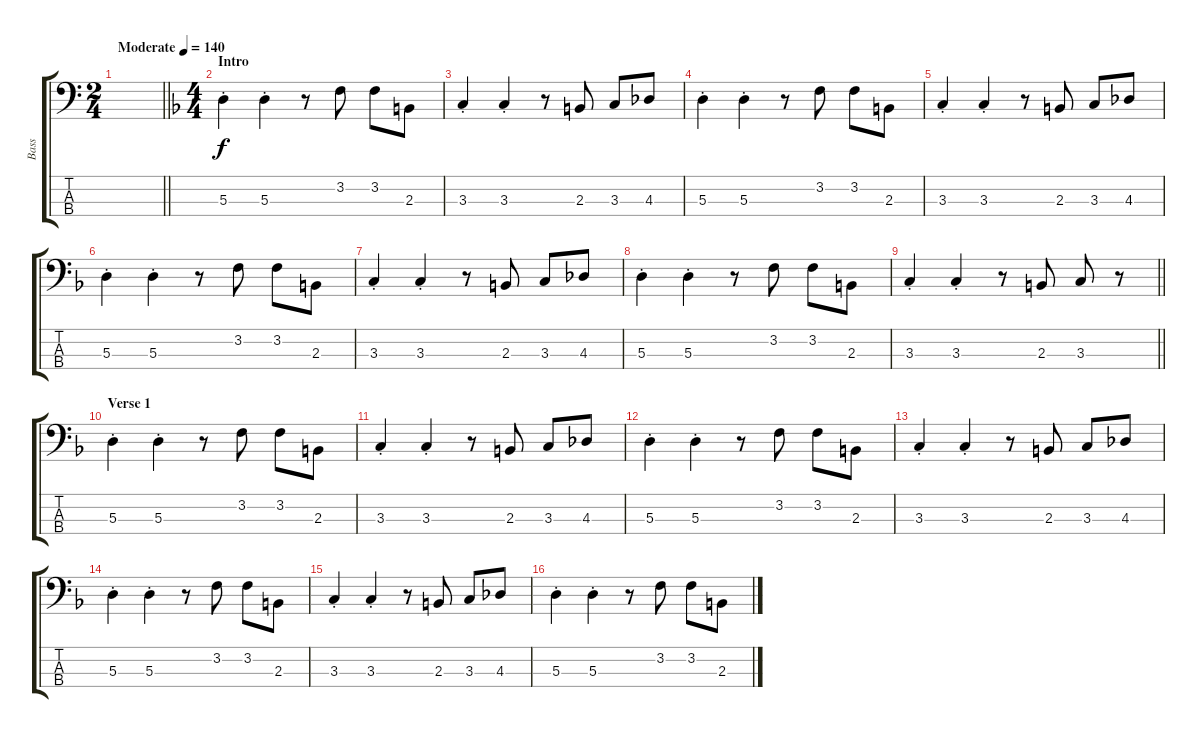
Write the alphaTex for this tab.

\track ("Bass" "Bass") {instrument electricbasspick}
\staff {score tabs}
\tuning (G2 D2 A1 E1) {hide}
\ts (2 4)
\tempo (140 "Moderate")
\clef f4
\barLineRight lightlight
\ks c
|
\ts (4 4)
\section ("" "Intro")
\ks f
5.3{st}.4 5.3{st}.4 r.8 3.2.8 3.2.8 2.3.8 |
3.3{st}.4 3.3{st}.4 r.8 2.3.8 3.3.8 4.3.8 |
5.3{st}.4 5.3{st}.4 r.8 3.2.8 3.2.8 2.3.8 |
3.3{st}.4 3.3{st}.4 r.8 2.3.8 3.3.8 4.3.8 |
5.3{st}.4 5.3{st}.4 r.8 3.2.8 3.2.8 2.3.8 |
3.3{st}.4 3.3{st}.4 r.8 2.3.8 3.3.8 4.3.8 |
5.3{st}.4 5.3{st}.4 r.8 3.2.8 3.2.8 2.3.8 |
\barLineRight lightlight
3.3{st}.4 3.3{st}.4 r.8 2.3.8 3.3.8 r.8 |
\section ("" "Verse 1")
5.3{st}.4 5.3{st}.4 r.8 3.2.8 3.2.8 2.3.8 |
3.3{st}.4 3.3{st}.4 r.8 2.3.8 3.3.8 4.3.8 |
5.3{st}.4 5.3{st}.4 r.8 3.2.8 3.2.8 2.3.8 |
3.3{st}.4 3.3{st}.4 r.8 2.3.8 3.3.8 4.3.8 |
5.3{st}.4 5.3{st}.4 r.8 3.2.8 3.2.8 2.3.8 |
3.3{st}.4 3.3{st}.4 r.8 2.3.8 3.3.8 4.3.8 |
5.3{st}.4 5.3{st}.4 r.8 3.2.8 3.2.8 2.3.8
